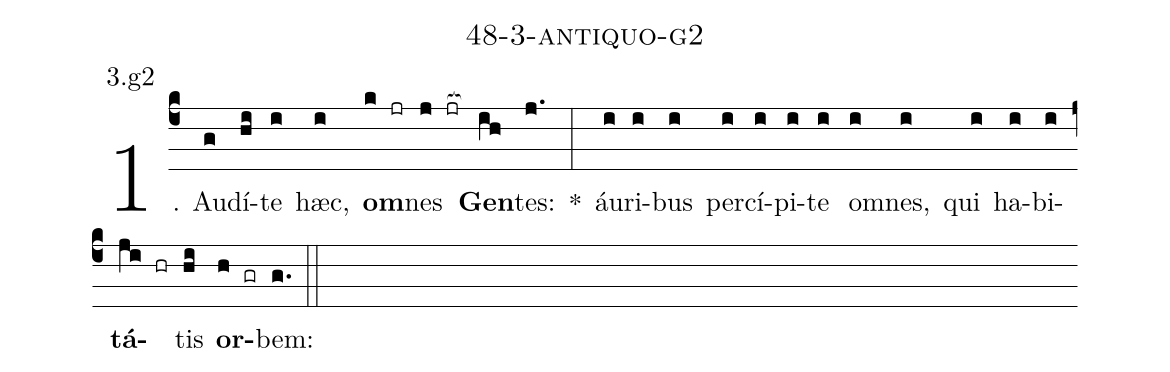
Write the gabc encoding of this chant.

name: 48-3-antiquo-g2;
annotation: 3.g2;
%%
(c4)1. Au(g)dí(hi)te(i) hæc,(i) <b>om</b>(k jr)nes(j jr[ocb:1{]) <b>Gen</b>(ih[ocb:0}])tes:(j.) *(:) áu(i)ri(i)bus(i) per(i)cí(i)pi(i)te(i) om(i)nes,(i) qui(i) ha(i)bi(i)<b>tá</b>(ji hr)tis(hi) <b>or</b>(h gr)bem:(g.) (::)
